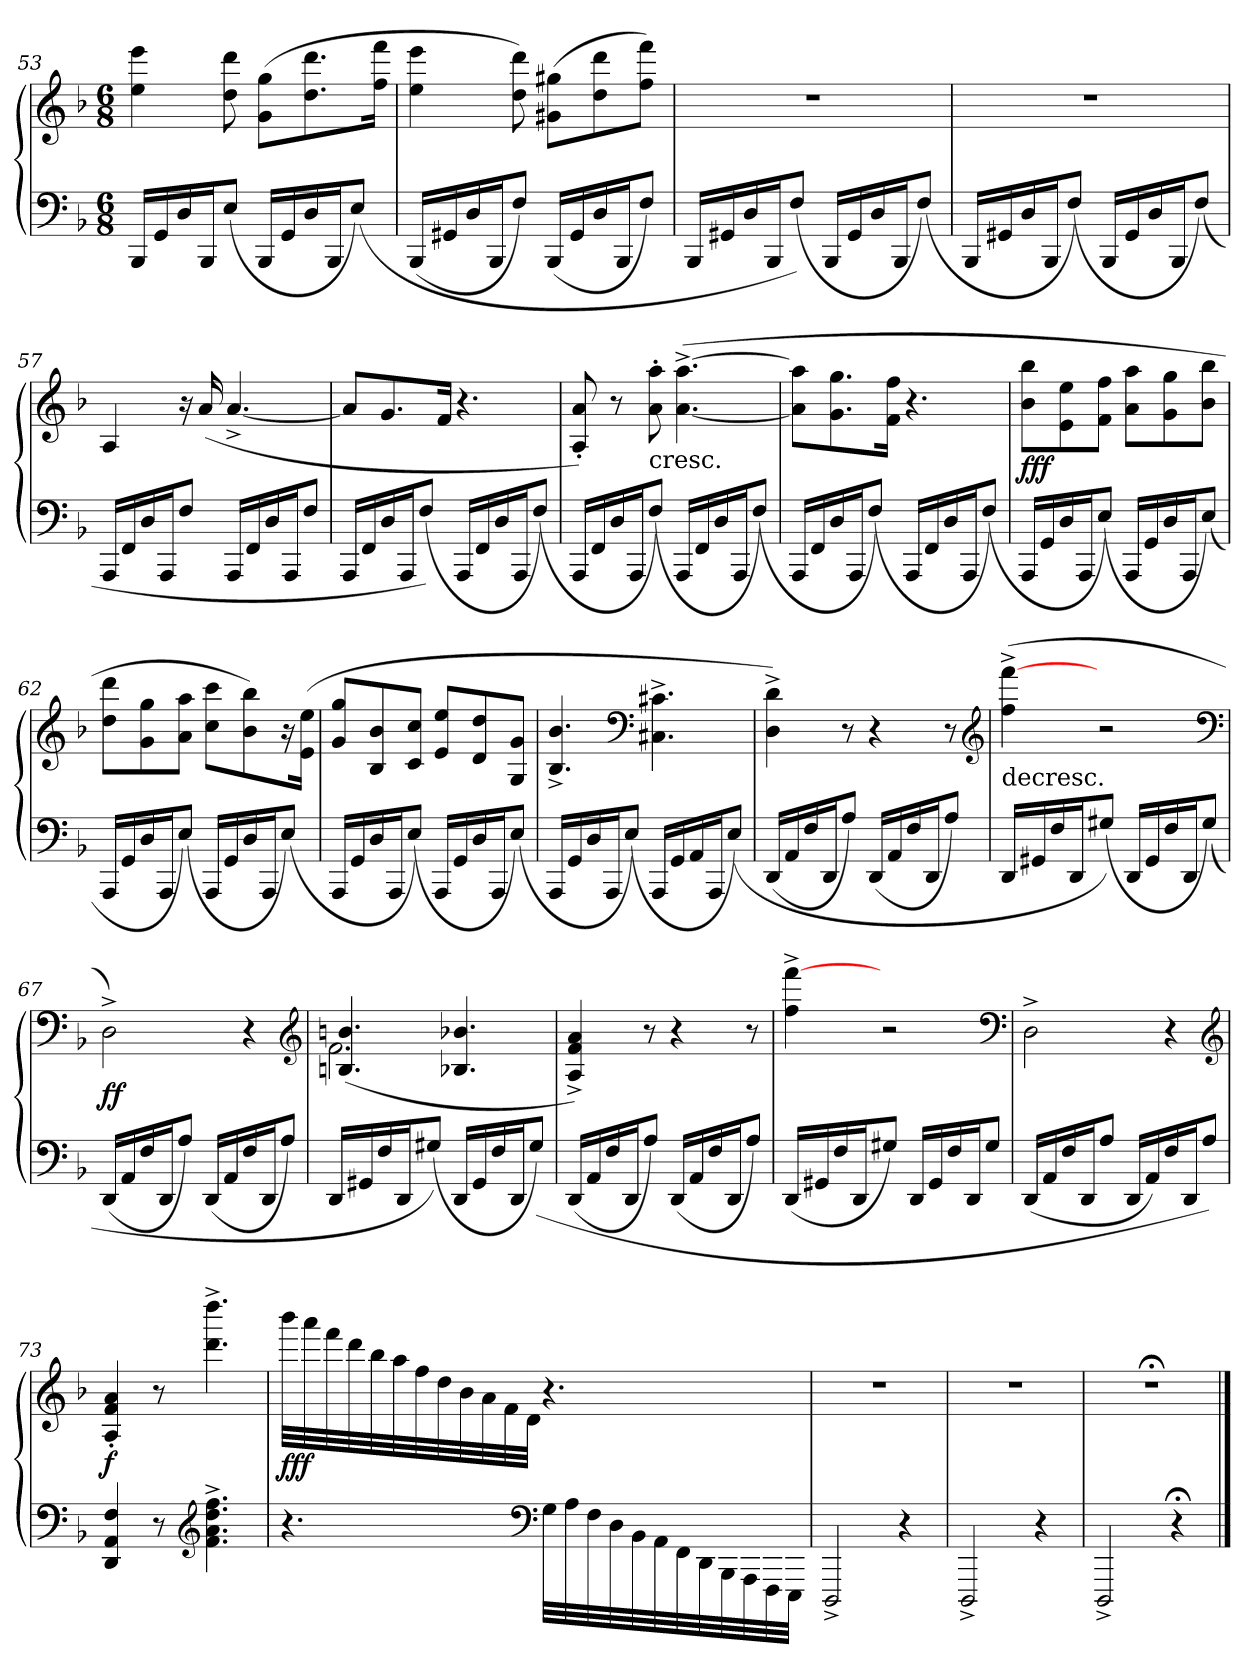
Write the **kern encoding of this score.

**kern	**kern	**dynam
*part1	*part1	*part1
*staff2	*staff1	*staff1/2
*clefF4	*clefG2	*
*k[b-]	*k[b-]	*
*d:	*d:	*
*M6/8	*M6/8	*
=53	=53	=53
16BBB-/LL	4ee\ 4eee\	.
16GG/	.	.
16D/	.	.
16BBB-/J	.	.
(8E/J	8dd\ 8ddd\	.
16BBB-/LL	(8g\ 8gg\L	.
16GG/	.	.
16D/	8.dd\ 8.ddd\	.
16BBB-/J	.	.
(8E/J)	.	.
.	16ff\ 16fff\Jk	.
=54	=54	=54
(16BBB-/LL	4ee\ 4eee\	.
16GG#X/	.	.
16D/	.	.
16BBB-/J	.	.
8F/J)	8dd\ 8ddd\)	.
(16BBB-/LL	(8g#X\ 8gg#X\L	.
16GG#/	.	.
16D/	8dd\ 8ddd\	.
16BBB-/J	.	.
8F/J)	8ff\ 8fff\J)	.
=55	=55	=55
16BBB-/LL	2.r	.
16GG#X/	.	.
16D/	.	.
16BBB-/J	.	.
(8F/J)	.	.
16BBB-/LL	.	.
16GG#/	.	.
16D/	.	.
16BBB-/J	.	.
(8F/J)	.	.
=56	=56	=56
16BBB-/LL	2.r	.
16GG#X/	.	.
16D/	.	.
16BBB-/J	.	.
(8F/J)	.	.
16BBB-/LL	.	.
16GG#/	.	.
16D/	.	.
16BBB-/J	.	.
(8F/J)	.	.
=57	=57	=57
16AAA/LL	4A/	.
16FF/	.	.
16D/	.	.
16AAA/J	.	.
8F/J	16r	.
.	(16a/	.
16AAA/LL	[4.a^/	.
16FF/	.	.
16D/	.	.
16AAA/J	.	.
8F/J	.	.
=58	=58	=58
16AAA/LL	8a/L]	.
16FF/	.	.
16D/	8.g/	.
16AAA/J	.	.
(8F/J)	.	.
.	16f/Jk	.
16AAA/LL	4.r	.
16FF/	.	.
16D/	.	.
16AAA/J	.	.
(8F/J)	.	.
=59	=59	=59
16AAA/LL	8A'/ 8a'/)	.
16FF/	.	.
16D/	8r	.
16AAA/J	.	.
!	!LO:TX:c:t=cresc.	!
(8F/J)	8a'\ 8aa'\	.
16AAA/LL	([4.a^\ [4.aa^\	.
16FF/	.	.
16D/	.	.
16AAA/J	.	.
(8F/J)	.	.
=60	=60	=60
16AAA/LL	8a]\ 8aa]\L	.
16FF/	.	.
16D/	8.g\ 8.gg\	.
16AAA/J	.	.
(8F/J)	.	.
.	16f\ 16ff\Jk	.
16AAA/LL	4.r	.
16FF/	.	.
16D/	.	.
16AAA/J	.	.
(8F/J)	.	.
=61	=61	=61
16AAA/LL	8b-\ 8bb-\L	fff
16GG/	.	.
16D/	8e\ 8ee\	.
16AAA/J	.	.
(8E/J)	8f\ 8ff\J	.
16AAA/LL	8a\ 8aa\L	.
16GG/	.	.
16D/	8g\ 8gg\	.
16AAA/J	.	.
(8E/J)	8b-\ 8bb-\J	.
=62	=62	=62
16AAA/LL	8dd\ 8ddd\L	.
16GG/	.	.
16D/	8g\ 8gg\	.
16AAA/J	.	.
(8E/J)	8a\ 8aa\J	.
16AAA/LL	8cc\ 8ccc\L	.
16GG/	.	.
16D/	8b-\ 8bb-\)	.
16AAA/J	.	.
(8E/J)	16r	.
.	(16e\ 16ee\Jk	.
=63	=63	=63
16AAA/LL	8g/ 8gg/L	.
16GG/	.	.
16D/	8B-/ 8b-/	.
16AAA/J	.	.
(8E/J)	8c/ 8cc/J	.
16AAA/LL	8e/ 8ee/L	.
16GG/	.	.
16D/	8d/ 8dd/	.
16AAA/J	.	.
(8E/J)	8G/ 8g/J	.
=64	=64	=64
16AAA/LL	4.B-^/ 4.b-^/	.
16GG/	.	.
16D/	.	.
16AAA/J	.	.
(8E/J)	.	.
*	*clefF4	*
16AAA/LL	4.C#X^\ 4.c#X^\	.
16GG/	.	.
16AA/	.	.
16AAA/J	.	.
(8E/J)	.	.
=65	=65	=65
(16DD/LL	4D^\ 4d^\)	.
16AA/	.	.
16F/	.	.
16DD/J	.	.
8A/J)	8r	.
(16DD/LL	4r	.
16AA/	.	.
16F/	.	.
16DD/J	.	.
8A/J)	8r	.
*	*clefG2	*
=66	=66	=66
!	!LO:TX:c:t=decresc.	!
16DD/LL	(4ff^\ [4fff^\	.
16GG#X/	.	.
16F/	.	.
16DD/J	.	.
(8G#X/J)	2r	.
16DD/LL	.	.
16GG#/	.	.
16F/	.	.
16DD/J	.	.
(8G#/J)	.	.
*	*clefF4	*
=67	=67	=67
(16DD/LL	2D^\)	ff
16AA/	.	.
16F/	.	.
16DD/J	.	.
8A/J)	.	.
(16DD/LL	.	.
16AA/	.	.
16F/	4r	.
16DD/J	.	.
8A/J)	.	.
*	*clefG2	*
=68	=68	=68
*	*^	*
16DD/LL	2.f\	(4.Bn/ 4.bn/	.
16GG#X/	.	.	.
16F/	.	.	.
16DD/J	.	.	.
(8G#X/J)	.	.	.
16DD/LL	.	4.B-X/ 4.b-X/	.
16GG#/	.	.	.
16F/	.	.	.
16DD/J	.	.	.
(8G#/J)	.	.	.
*	*v	*v	*
=69	=69	=69
(16DD/LL	4A^/ 4f^/ 4a^/)	.
16AA/	.	.
16F/	.	.
16DD/J	.	.
8A/J)	8r	.
(16DD/LL	4r	.
16AA/	.	.
16F/	.	.
16DD/J	.	.
8A/J)	8r	.
=70	=70	=70
(16DD/LL	4ff^\ [4fff^\	.
16GG#X/	.	.
16F/	.	.
16DD/J	.	.
8G#X/J)	2r	.
16DD/LL	.	.
16GG#/	.	.
16F/	.	.
16DD/J	.	.
8G#/J	.	.
*	*clefF4	*
=71	=71	=71
(16DD/LL	2D^\	.
16AA/	.	.
16F/	.	.
16DD/J	.	.
8A/J	.	.
16DD/LL	.	.
16AA/)	.	.
16F/	4r	.
16DD/J	.	.
8A/J)	.	.
*	*clefG2	*
=73	=73	=73
4DD/ 4AA/ 4F/	4A'/ 4f'/ 4a'/	f
8r	8r	.
*clefG2	*	*
4.f^\ 4.a^\ 4.dd^\ 4.ff^\	4.ddd^\ 4.dddd^\	.
=74	=74	=74
4.r	32bbb-\LLL	fff
.	32aaa\	.
.	32fff\	.
.	32ddd\	.
.	32bb-\	.
.	32aa\	.
.	32ff\	.
.	32dd\	.
.	32b-\	.
.	32a\	.
.	32f\	.
.	32d\JJJ	.
*clefF4	*	*
32G\LLL	4.r	.
32A\	.	.
32F\	.	.
32D\	.	.
32BB-\	.	.
32AA\	.	.
32FF\	.	.
32DD\	.	.
32BBB-\	.	.
32AAA\	.	.
32FFF\	.	.
32EEE\JJJ	.	.
=75	=75	=75
2DDD^/	2.r	.
4r	.	.
=76	=76	=76
2DDD^/	2.r	.
4r	.	.
=77	=77	=77
2DDD^/	2.r;<	.
4r;<	.	.
==	==	==
*-	*-	*-
